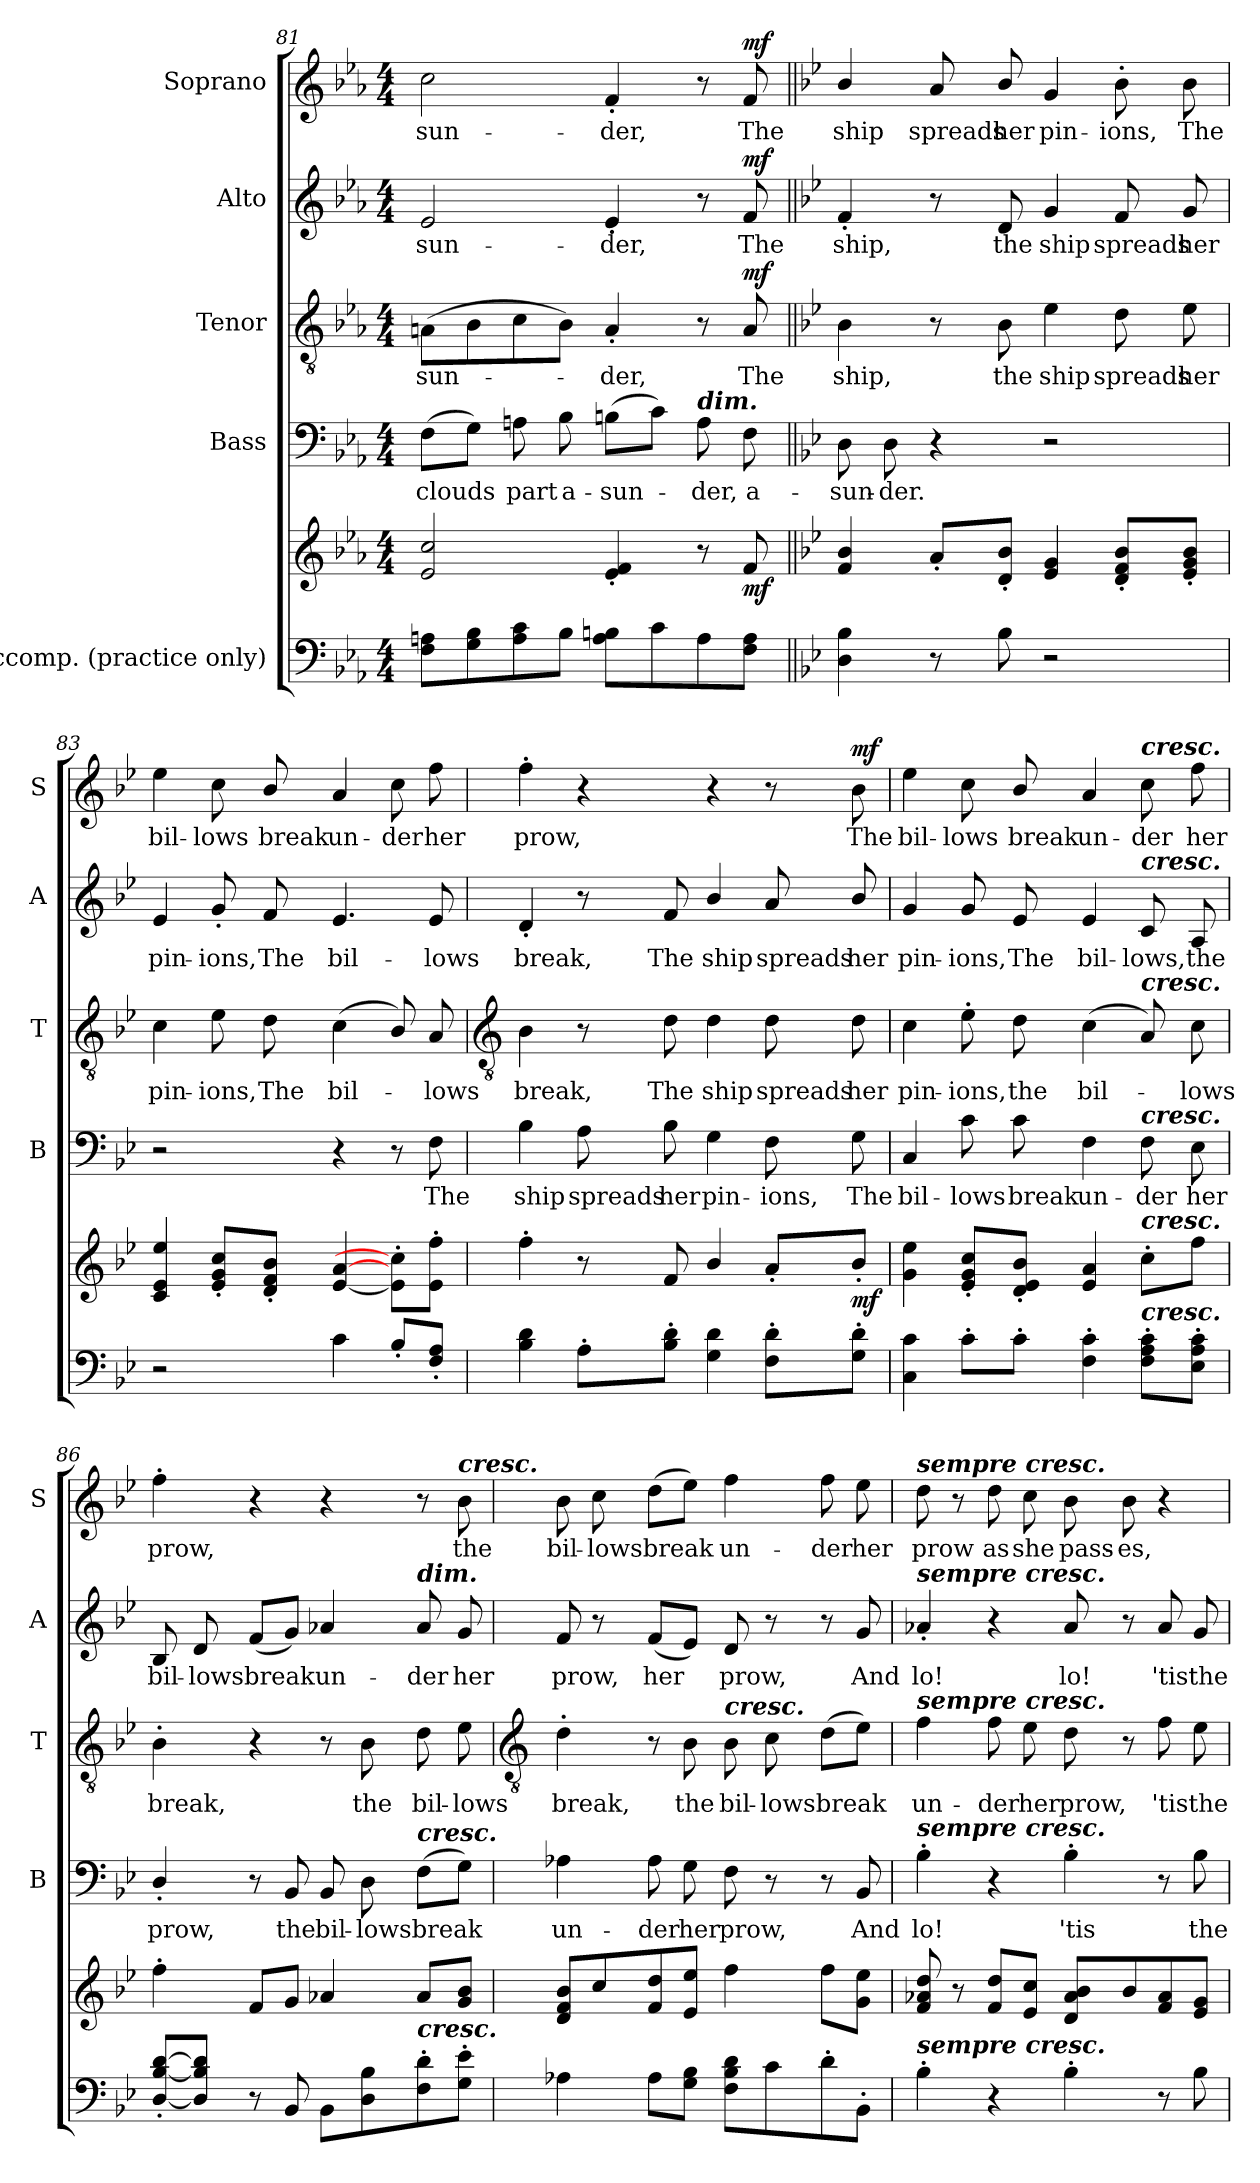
**kern	**kern	**dynam	**kern	**text	**kern	**text	**dynam	**kern	**text	**dynam	**kern	**text	**dynam
*part5	*part5	*part5	*part4	*part4	*part3	*part3	*part3	*part2	*part2	*part2	*part1	*part1	*part1
*staff6	*staff5	*staff5/6	*staff4	*staff4	*staff3	*staff3	*staff3	*staff2	*staff2	*staff2	*staff1	*staff1	*staff1
*I"Accomp. (practice only)	*	*	*I"Bass	*	*I"Tenor	*	*	*I"Alto	*	*	*I"Soprano	*	*
*	*	*	*I'B	*	*I'T	*	*	*I'A	*	*	*I'S	*	*
!!LO:LB:g=z
*clefF4	*clefG2	*	*clefF4	*	*clefGv2	*	*	*clefG2	*	*	*clefG2	*	*
*k[b-e-a-]	*k[b-e-a-]	*	*k[b-e-a-]	*	*k[b-e-a-]	*	*	*k[b-e-a-]	*	*	*k[b-e-a-]	*	*
*E-:	*E-:	*	*E-:	*	*E-:	*	*	*E-:	*	*	*E-:	*	*
*M4/4	*M4/4	*	*M4/4	*	*M4/4	*	*	*M4/4	*	*	*M4/4	*	*
=81	=81	=81	=81	=81	=81	=81	=81	=81	=81	=81	=81	=81	=81
!	!	!	!	!LO:LY:b	!	!LO:LY:b	!	!	!LO:LY:b	!	!	!LO:LY:b	!
8F 8AnL	2e- 2cc	.	(>8FL	clouds	(>8AnL	-sun-	.	2e-	-sun-	.	2cc	-sun-	.
8G 8B-	.	.	8GJ)	.	8B-	.	.	.	.	.	.	.	.
!	!	!	!	!LO:LY:b	!	!	!	!	!	!	!	!	!
8A 8c	.	.	8An	part	8c	.	.	.	.	.	.	.	.
!	!	!	!	!LO:LY:b	!	!	!	!	!	!	!	!	!
8B-J	.	.	8B-	a-	8B-J)	.	.	.	.	.	.	.	.
!	!	!	!	!LO:LY:b	!	!LO:LY:b	!	!	!LO:LY:b	!	!	!LO:LY:b	!
8A 8BnL	4e-' 4f'	.	(>8BnL	-sun-	4A'	der,	.	4e-'	-der,	.	4f'	-der,	.
8c	.	.	8cJ)	.	.	.	.	.	.	.	.	.	.
!	!	!	!LO:TX:a:Bi:t=dim.	!	!	!	!	!	!	!	!	!	!
!	!	!	!	!LO:LY:b	!	!	!	!	!	!	!	!	!
8A	8r	.	8A	der,	8r	.	.	8r	.	.	8r	.	.
!	!	!LO:DY:b	!	!LO:LY:b	!	!LO:LY:b	!LO:DY:b	!	!LO:LY:b	!LO:DY:b	!	!LO:LY:b	!LO:DY:b
8F 8AJ	8f	mf	8F	a-	8A	The	mf	8f	The	mf	8f	The	mf
=82||	=82||	=82||	=82||	=82||	=82||	=82||	=82||	=82||	=82||	=82||	=82||	=82||	=82||
*k[b-e-]	*k[b-e-]	*	*k[b-e-]	*	*k[b-e-]	*	*	*k[b-e-]	*	*	*k[b-e-]	*	*
*B-:	*B-:	*	*B-:	*	*B-:	*	*	*B-:	*	*	*B-:	*	*
!	!	!	!	!LO:LY:b	!	!LO:LY:b	!	!	!LO:LY:b	!	!	!LO:LY:b	!
4D 4B-	4f/ 4b-/	.	8D	-sun-	4B-	ship,	.	4f'	ship,	.	4b-/	ship	.
!	!	!	!	!LO:LY:b	!	!	!	!	!	!	!	!	!
.	.	.	8D	-der.	.	.	.	.	.	.	.	.	.
!	!	!	!	!	!	!	!	!	!	!	!	!LO:LY:b	!
8r	8a'L	.	4r	.	8r	.	.	8r	.	.	8a	spreads	.
!	!	!	!	!	!	!LO:LY:b	!	!	!LO:LY:b	!	!	!LO:LY:b	!
8B-	8d/' 8b-/'J	.	.	.	8B-	the	.	8d	the	.	8b-/	her	.
!	!	!	!	!	!	!LO:LY:b	!	!	!LO:LY:b	!	!	!LO:LY:b	!
2r	4e- 4g	.	2r	.	4e-	ship	.	4g	ship	.	4g	pin-	.
!	!	!	!	!	!	!LO:LY:b	!	!	!LO:LY:b	!	!	!LO:LY:b	!
.	8d' 8f' 8b-'L	.	.	.	8d	spreads	.	8f	spreads	.	8b-'	-ions,	.
!	!	!	!	!	!	!LO:LY:b	!	!	!LO:LY:b	!	!	!LO:LY:b	!
.	8e-' 8g' 8b-'J	.	.	.	8e-	her	.	8g	her	.	8b-	The	.
=83	=83	=83	=83	=83	=83	=83	=83	=83	=83	=83	=83	=83	=83
!	!	!	!	!	!	!LO:LY:b	!	!	!LO:LY:b	!	!	!LO:LY:b	!
2r	4c 4e- 4ee-	.	2r	.	4c	pin-	.	4e-	pin-	.	4ee-	bil-	.
!	!	!	!	!	!	!LO:LY:b	!	!	!LO:LY:b	!	!	!LO:LY:b	!
.	8e-' 8g' 8cc'L	.	.	.	8e-	-ions,	.	8g'	-ions,	.	8cc	-lows	.
!	!	!	!	!	!	!LO:LY:b	!	!	!LO:LY:b	!	!	!LO:LY:b	!
.	8d/' 8f/' 8b-/'J	.	.	.	8d	The	.	8f	The	.	8b-/	break	.
!	!	!	!	!	!	!LO:LY:b	!	!	!LO:LY:b	!	!	!LO:LY:b	!
4c	[4e- [4a	.	4r	.	(<4c	bil-	.	4.e-	bil-	.	4a	un-	.
!	!	!	!	!	!	!	!	!	!	!	!	!LO:LY:b	!
8B-'/L	8e-]' 8cc]'L	.	8r	.	8B-/)	.	.	.	.	.	8cc	-der	.
!	!	!	!	!LO:LY:b	!	!LO:LY:b	!	!	!LO:LY:b	!	!	!LO:LY:b	!
8F' 8A'J	8e-' 8ff'J	.	8F	The	8A	lows	.	8e-	-lows	.	8ff	her	.
!!LO:LB:g=z
=84	=84	=84	=84	=84	=84	=84	=84	=84	=84	=84	=84	=84	=84
*	*	*	*	*	*clefGv2	*	*	*	*	*	*	*	*
!	!	!	!	!LO:LY:b	!	!LO:LY:b	!	!	!LO:LY:b	!	!	!LO:LY:b	!
4B- 4d	4ff'	.	4B-	ship	4B-	break,	.	4d'	break,	.	4ff'	prow,	.
!	!	!	!	!LO:LY:b	!	!	!	!	!	!	!	!	!
8A'L	8r	.	8A	spreads	8r	.	.	8r	.	.	4r	.	.
!	!	!	!	!LO:LY:b	!	!LO:LY:b	!	!	!LO:LY:b	!	!	!	!
8B-' 8d'J	8f	.	8B-	her	8d	The	.	8f	The	.	.	.	.
!	!	!	!	!LO:LY:b	!	!LO:LY:b	!	!	!LO:LY:b	!	!	!	!
4G 4d	4b-/	.	4G	pin-	4d	ship	.	4b-/	ship	.	4r	.	.
!	!	!	!	!LO:LY:b	!	!LO:LY:b	!	!	!LO:LY:b	!	!	!	!
8F' 8d'L	8a'L	.	8F	-ions,	8d	spreads	.	8a	spreads	.	8r	.	.
!	!	!LO:DY:b	!	!LO:LY:b	!	!LO:LY:b	!	!	!LO:LY:b	!	!	!LO:LY:b	!LO:DY:b
8G' 8d'J	8b-'J	mf	8G	The	8d	her	.	8b-/	her	.	8b-	The	mf
=85	=85	=85	=85	=85	=85	=85	=85	=85	=85	=85	=85	=85	=85
!	!	!	!	!LO:LY:b	!	!LO:LY:b	!	!	!LO:LY:b	!	!	!LO:LY:b	!
4C 4c	4g 4ee-	.	4C	bil-	4c	pin-	.	4g	pin-	.	4ee-	bil-	.
!	!	!	!	!LO:LY:b	!	!LO:LY:b	!	!	!LO:LY:b	!	!	!LO:LY:b	!
8c'L	8e-' 8g' 8cc'L	.	8c	-lows	8e-'	-ions,	.	8g	-ions,	.	8cc	-lows	.
!	!	!	!	!LO:LY:b	!	!LO:LY:b	!	!	!LO:LY:b	!	!	!LO:LY:b	!
8c'J	8d/' 8e-/' 8b-/'J	.	8c	break	8d	the	.	8e-	The	.	8b-/	break	.
!	!	!	!	!LO:LY:b	!	!LO:LY:b	!	!	!LO:LY:b	!	!	!LO:LY:b	!
4F' 4c'	4e- 4a	.	4F	un-	(<4c	bil-	.	4e-	bil-	.	4a	un-	.
!	!	!	!	!	!	!	!	!	!	!	!LO:TX:a:Bi:t=cresc.	!	!
!	!	!	!	!	!	!	!	!LO:TX:a:Bi:t=cresc.	!	!	!	!	!
!	!	!	!	!	!LO:TX:a:Bi:t=cresc.	!	!	!	!	!	!	!	!
!	!	!	!LO:TX:a:Bi:t=cresc.	!	!	!	!	!	!	!	!	!	!
!	!LO:TX:a:Bi:t=cresc.	!	!	!	!	!	!	!	!	!	!	!	!
!LO:TX:a:Bi:t=cresc.	!	!	!	!	!	!	!	!	!	!	!	!	!
!	!	!	!	!LO:LY:b	!	!	!	!	!LO:LY:b	!	!	!LO:LY:b	!
8F' 8A' 8c'L	8cc'L	.	8F	-der	8A)	.	.	8c	-lows,	.	8cc	-der	.
!	!	!	!	!LO:LY:b	!	!LO:LY:b	!	!	!LO:LY:b	!	!	!LO:LY:b	!
8E-' 8A' 8c'J	8ffJ	.	8E-	her	8c	lows	.	8A	the	.	8ff	her	.
=86	=86	=86	=86	=86	=86	=86	=86	=86	=86	=86	=86	=86	=86
!	!	!	!	!LO:LY:b	!	!LO:LY:b	!	!	!LO:LY:b	!	!	!LO:LY:b	!
[8D/' [8B-/' [8d/'L	4ff'	.	4D'/	prow,	4B-'	break,	.	8B-	bil-	.	4ff'	prow,	.
!	!	!	!	!	!	!	!	!	!LO:LY:b	!	!	!	!
8D] 8B-] 8d]J	.	.	.	.	.	.	.	8d	-lows	.	.	.	.
!	!	!	!	!	!	!	!	!	!LO:LY:b	!	!	!	!
8r	8fL	.	8r	.	4r	.	.	(<8fL	break	.	4r	.	.
!	!	!	!	!LO:LY:b	!	!	!	!	!	!	!	!	!
8BB-	8gJ	.	8BB-	the	.	.	.	8gJ)	.	.	.	.	.
!	!	!	!	!LO:LY:b	!	!	!	!	!LO:LY:b	!	!	!	!
8BB-L	4a-X	.	8BB-	bil-	8r	.	.	4a-X	un-	.	4r	.	.
!	!	!	!	!LO:LY:b	!	!LO:LY:b	!	!	!	!	!	!	!
8D 8B-	.	.	8D	-lows	8B-	the	.	.	.	.	.	.	.
!	!	!	!	!	!	!	!	!LO:TX:a:Bi:t=dim.	!	!	!	!	!
!	!	!	!LO:TX:a:Bi:t=cresc.	!	!	!	!	!	!	!	!	!	!
!LO:TX:a:Bi:t=cresc.	!	!	!	!	!	!	!	!	!	!	!	!	!
!	!	!	!	!LO:LY:b	!	!LO:LY:b	!	!	!LO:LY:b	!	!	!	!
8F' 8d'	8a-L	.	(>8FL	break	8d	bil-	.	8a-	-der	.	8r	.	.
!	!	!	!	!	!	!	!	!	!	!	!LO:TX:a:Bi:t=cresc.	!	!
!	!	!	!	!	!	!LO:LY:b	!	!	!LO:LY:b	!	!	!LO:LY:b	!
8G' 8e-'J	8g 8b-J	.	8GJ)	.	8e-	-lows	.	8g	her	.	8b-	the	.
!!LO:LB:g=z
=87	=87	=87	=87	=87	=87	=87	=87	=87	=87	=87	=87	=87	=87
*	*	*	*	*	*clefGv2	*	*	*	*	*	*	*	*
!	!	!	!	!LO:LY:b	!	!LO:LY:b	!	!	!LO:LY:b	!	!	!LO:LY:b	!
4A-X	8d 8f 8b-L	.	4A-X	un-	4d'	break,	.	8f	prow,	.	8b-	bil-	.
!	!	!	!	!	!	!	!	!	!	!	!	!LO:LY:b	!
.	8cc	.	.	.	.	.	.	8r	.	.	8cc	-lows	.
!	!	!	!	!LO:LY:b	!	!	!	!	!LO:LY:b	!	!	!LO:LY:b	!
8A-L	8f 8dd	.	8A-	-der	8r	.	.	(<8fL	her	.	(>8ddL	break	.
!	!	!	!	!LO:LY:b	!	!LO:LY:b	!	!	!	!	!	!	!
8G 8B-J	8e- 8ee-J	.	8G	her	8B-	the	.	8e-J)	.	.	8ee-J)	.	.
!	!	!	!	!	!LO:TX:a:Bi:t=cresc.	!	!	!	!	!	!	!	!
!	!	!	!	!LO:LY:b	!	!LO:LY:b	!	!	!LO:LY:b	!	!	!LO:LY:b	!
8F 8B- 8dL	4ff	.	8F	prow,	8B-	bil-	.	8d	prow,	.	4ff	un-	.
!	!	!	!	!	!	!LO:LY:b	!	!	!	!	!	!	!
8c	.	.	8r	.	8c	-lows	.	8r	.	.	.	.	.
!	!	!	!	!	!	!LO:LY:b	!	!	!	!	!	!LO:LY:b	!
8d'	8ffL	.	8r	.	(>8dL	break	.	8r	.	.	8ff	-der	.
!	!	!	!	!LO:LY:b	!	!	!	!	!LO:LY:b	!	!	!LO:LY:b	!
8BB-'J	8g 8ee-J	.	8BB-	And	8e-J)	.	.	8g	And	.	8ee-	her	.
=88	=88	=88	=88	=88	=88	=88	=88	=88	=88	=88	=88	=88	=88
!	!	!	!	!	!	!	!	!	!	!	!LO:TX:a:Bi:t=sempre cresc.	!	!
!	!	!	!	!	!	!	!	!LO:TX:a:Bi:t=sempre cresc.	!	!	!	!	!
!	!	!	!	!	!LO:TX:a:Bi:t=sempre cresc.	!	!	!	!	!	!	!	!
!	!	!	!LO:TX:a:Bi:t=sempre cresc.	!	!	!	!	!	!	!	!	!	!
!LO:TX:a:Bi:t=sempre cresc.	!	!	!	!	!	!	!	!	!	!	!	!	!
!	!	!	!	!LO:LY:b	!	!LO:LY:b	!	!	!LO:LY:b	!	!	!LO:LY:b	!
4B-'	8f 8a-X 8dd	.	4B-'	lo!	4f	un-	.	4a-X'	lo!	.	8dd	prow	.
.	8r	.	.	.	.	.	.	.	.	.	8r	.	.
!	!	!	!	!	!	!LO:LY:b	!	!	!	!	!	!LO:LY:b	!
4r	8f 8ddL	.	4r	.	8f	-der	.	4r	.	.	8dd	as	.
!	!	!	!	!	!	!LO:LY:b	!	!	!	!	!	!LO:LY:b	!
.	8e- 8ccJ	.	.	.	8e-	her	.	.	.	.	8cc	she	.
!	!	!	!	!LO:LY:b	!	!LO:LY:b	!	!	!LO:LY:b	!	!	!LO:LY:b	!
4B-'	8d 8a- 8b-L	.	4B-'	'tis	8d	prow,	.	8a-	lo!	.	8b-	pass-	.
!	!	!	!	!	!	!	!	!	!	!	!	!LO:LY:b	!
.	8b-	.	.	.	8r	.	.	8r	.	.	8b-	-es,	.
!	!	!	!	!	!	!LO:LY:b	!	!	!LO:LY:b	!	!	!	!
8r	8f 8a-	.	8r	.	8f	'tis	.	8a-	'tis	.	4r	.	.
!	!	!	!	!LO:LY:b	!	!LO:LY:b	!	!	!LO:LY:b	!	!	!	!
8B-	8e- 8gJ	.	8B-	the	8e-	the	.	8g	the	.	.	.	.
=	=	=	=	=	=	=	=	=	=	=	=	=	=
*-	*-	*-	*-	*-	*-	*-	*-	*-	*-	*-	*-	*-	*-
